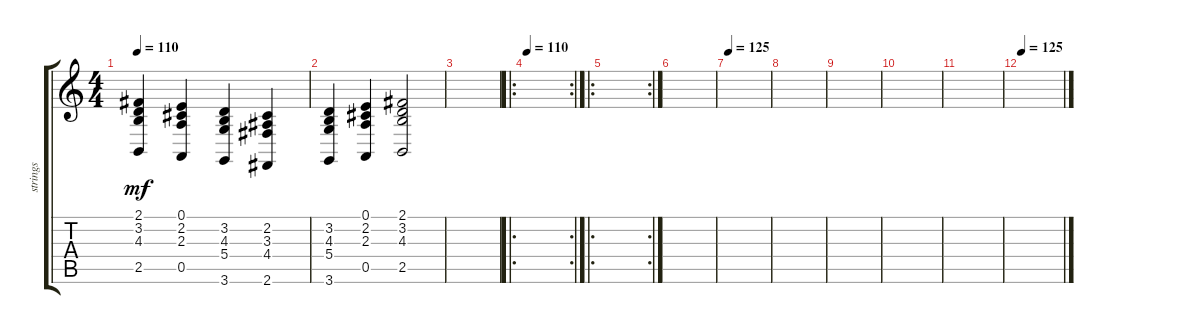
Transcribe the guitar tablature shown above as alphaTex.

\track ("strings" "strings") {instrument stringensemble1}
\staff {score tabs}
\tuning (E4 B3 G3 D3 A2 E2) {hide}
\ts (4 4)
\tempo 110
\clef g2
\ks c
(2.1 3.2 4.3 2.5).4{dy mf} (0.1 2.2 2.3 0.5).4 (3.2 4.3 5.4 3.6).4 (2.2 3.3 4.4 2.6).4 |
(3.2 4.3 5.4 3.6).4 (0.1 2.2 2.3 0.5).4 (2.1 3.2 4.3 2.5).2 |
|
\ro
\rc 2
\tempo 110
|
\ro
\rc 2
|
|
\tempo 125
|
|
|
|
|
\tempo 125
